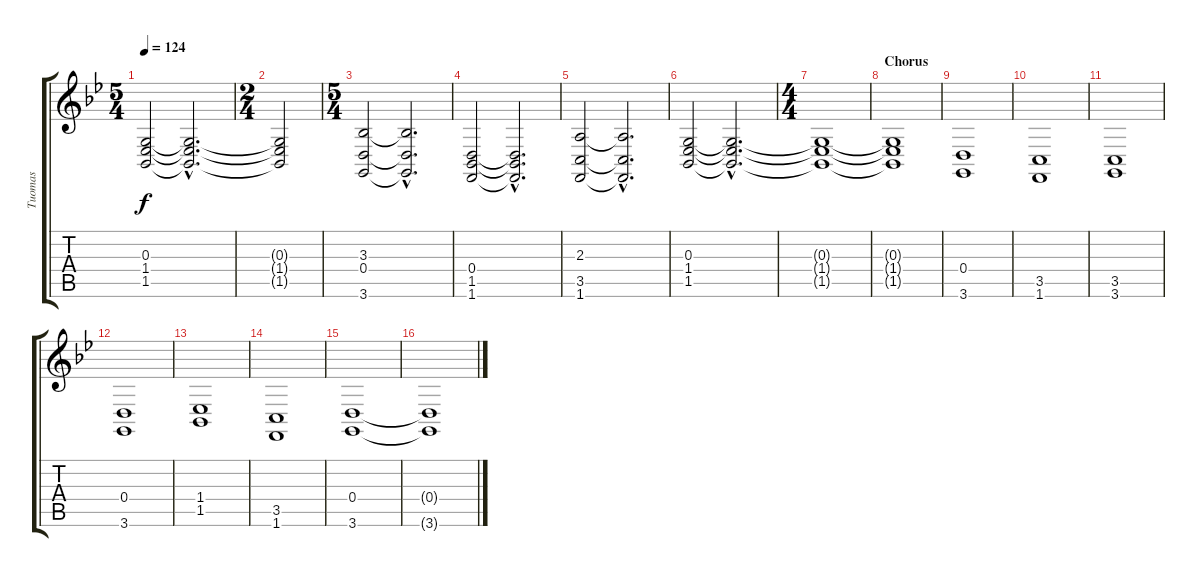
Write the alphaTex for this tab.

\track ("Tuomas" "Tuomas") {instrument pad2warm}
\staff {score tabs}
\tuning (E4 B3 G3 D3 A2 E2) {hide}
\ts (5 4)
\tempo 124
\clef g2
\ks bb
(0.3 1.4 1.5).2{dy f} (0.3{hac t} 1.4{hac t} 1.5{hac t}).2{d} |
\ts (2 4)
(0.3{t} 1.4{t} 1.5{t}).2 |
\ts (5 4)
(3.3 0.4 3.6).2 (3.3{hac t} 0.4{hac t} 3.6{hac t}).2{d} |
(0.4 1.5 1.6).2 (0.4{hac t} 1.5{hac t} 1.6{hac t}).2{d} |
(2.3 3.5 1.6).2 (2.3{hac t} 3.5{hac t} 1.6{hac t}).2{d} |
(0.3 1.4 1.5).2 (0.3{hac t} 1.4{hac t} 1.5{hac t}).2{d} |
\ts (4 4)
(0.3{t} 1.4{t} 1.5{t}).1 |
\section ("" "Chorus")
(0.3{t} 1.4{t} 1.5{t}).1 |
(0.4 3.6).1 |
(3.5 1.6).1 |
(3.5 3.6).1 |
(0.4 3.6).1 |
(1.4 1.5).1 |
(3.5 1.6).1 |
(0.4 3.6).1 |
(0.4{t} 3.6{t}).1
